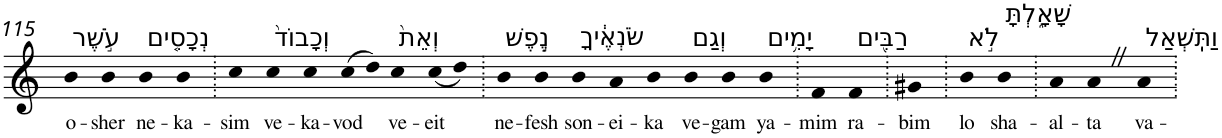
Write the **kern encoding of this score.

**kern	**text
*part1	*part1
*staff1	*staff1
*I"Piano	*
*I'Pno	*
!!LO:PB:g=z
*clefG2	*
*k[]	*
=115	=115
!LO:TX:a:t=עֹ֣שֶׁר	!
!	!LO:LY:b
4b	o-
!	!LO:LY:b
4b	-sher
!LO:TX:a:t=נְכָסִ֤ים	!
!	!LO:LY:b
4b	ne-
!	!LO:LY:b
4b	-ka-
=116.	=116.
!	!LO:LY:b
4cc	-sim
!LO:TX:a:t=וְכָבוֹד֙	!
!	!LO:LY:b
4cc	ve-
!	!LO:LY:b
4cc	-ka-
!	!LO:LY:b
(>8cc	-vod
8dd)	.
!LO:TX:a:t=וְאֵת֙	!
!	!LO:LY:b
4cc	ve-
!	!LO:LY:b
(<8cc	-eit
8dd)	.
=117.	=117.
!LO:TX:a:t=נֶ֣פֶשׁ	!
!	!LO:LY:b
4b	ne-
!	!LO:LY:b
4b	-fesh
!LO:TX:a:t=שֹׂנְאֶ֔יךָ	!
!	!LO:LY:b
4b	son-
!	!LO:LY:b
4a	-ei-
!	!LO:LY:b
4b	-ka
!LO:TX:a:t=וְגַם	!
!	!LO:LY:b
4b	ve-
!	!LO:LY:b
4b	-gam
!LO:TX:a:t=יָמִ֥ים	!
!	!LO:LY:b
4b	ya-
=118.	=118.
!	!LO:LY:b
4f	-mim
!LO:TX:a:t=רַבִּ֖ים	!
!	!LO:LY:b
4f	ra-
=119.	=119.
!	!LO:LY:b
4g#X	-bim
=120.	=120.
!LO:TX:a:t=לֹ֣א	!
!	!LO:LY:b
4b	lo
!LO:TX:a:t=שָׁאָ֑לְתָּ	!
!	!LO:LY:b
4b	sha-
=121.	=121.
!	!LO:LY:b
4a	-al-
!	!LO:LY:b
4aZ	-ta
!LO:TX:a:t=וַתִּֽשְׁאַל	!
!	!LO:LY:b
4a	va-
=.	=.
*-	*-
